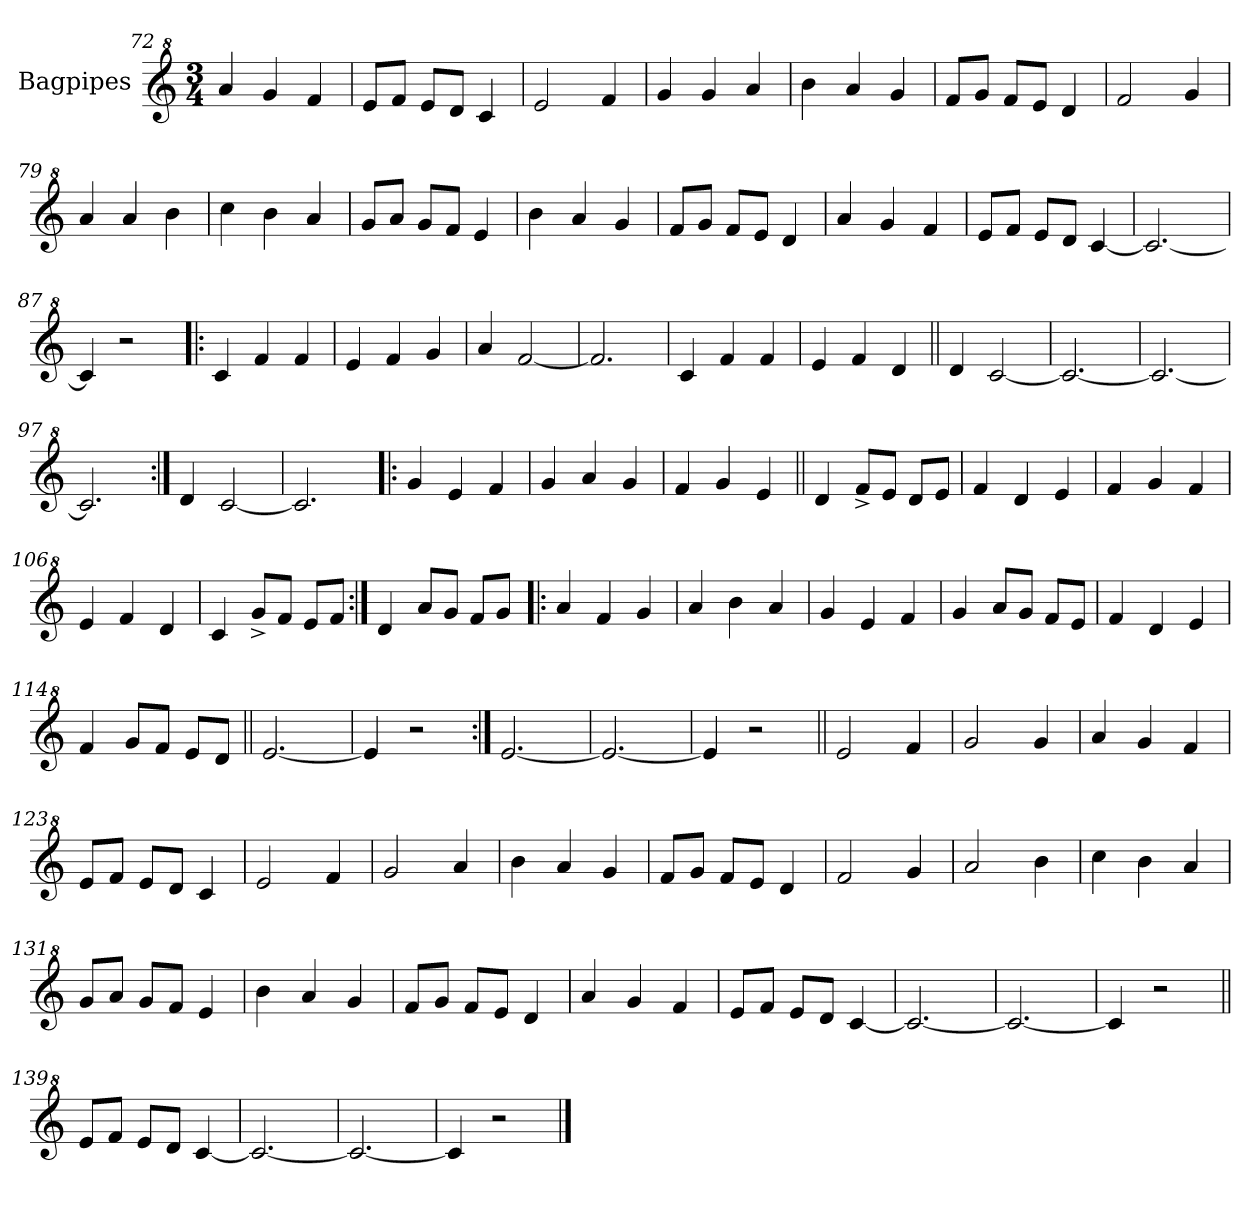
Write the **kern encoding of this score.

**kern
*part1
*staff1
*I"Bagpipes
*I'Bag
*clefG^2
*k[]
*C:
*M3/4
=72
4aa/
4gg/
4ff/
=73
8ee/L
8ff/J
8ee/L
8dd/J
4cc/
=74
2ee/
4ff/
=75
4gg/
4gg/
4aa/
=76
4bb\
4aa/
4gg/
=77
8ff/L
8gg/J
8ff/L
8ee/J
4dd/
=78
2ff/
4gg/
=79
4aa/
4aa/
4bb\
=80
4ccc\
4bb\
4aa/
!!LO:LB:g=z
=81
8gg/L
8aa/J
8gg/L
8ff/J
4ee/
=82
4bb\
4aa/
4gg/
=83
8ff/L
8gg/J
8ff/L
8ee/J
4dd/
=84
4aa/
4gg/
4ff/
=85
8ee/L
8ff/J
8ee/L
8dd/J
[4cc/
=86
2.cc/_
=87
4cc/]
2r
=88!|:
4cc/
4ff/
4ff/
=89
4ee/
4ff/
4gg/
=90
4aa/
[2ff/
=91
2.ff/]
=92
4cc/
4ff/
4ff/
!!LO:LB:g=z
=93
4ee/
4ff/
4dd/
=94||
4dd/
[2cc/
=95
2.cc/_
=96
2.cc/_
=97
2.cc/]
=98:|!
4dd/
[2cc/
=99
2.cc/]
=100!|:
4gg/
4ee/
4ff/
=101
4gg/
4aa/
4gg/
=102
4ff/
4gg/
4ee/
=103||
4dd/
8ff^/L
8ee/J
8dd/L
8ee/J
=104
4ff/
4dd/
4ee/
=105
4ff/
4gg/
4ff/
=106
4ee/
4ff/
4dd/
!!LO:LB:g=z
=107
4cc/
8gg^/L
8ff/J
8ee/L
8ff/J
=108:|!
4dd/
8aa/L
8gg/J
8ff/L
8gg/J
=109!|:
4aa/
4ff/
4gg/
=110
4aa/
4bb\
4aa/
=111
4gg/
4ee/
4ff/
=112
4gg/
8aa/L
8gg/J
8ff/L
8ee/J
=113
4ff/
4dd/
4ee/
=114
4ff/
8gg/L
8ff/J
8ee/L
8dd/J
=115||
[2.ee/
=116
4ee/]
2r
=117:|!
[2.ee/
=118
2.ee/_
!!LO:LB:g=z
=119
4ee/]
2r
=120||
2ee/
4ff/
=121
2gg/
4gg/
=122
4aa/
4gg/
4ff/
=123
8ee/L
8ff/J
8ee/L
8dd/J
4cc/
=124
2ee/
4ff/
=125
2gg/
4aa/
=126
4bb\
4aa/
4gg/
=127
8ff/L
8gg/J
8ff/L
8ee/J
4dd/
=128
2ff/
4gg/
=129
2aa/
4bb\
=130
4ccc\
4bb\
4aa/
=131
8gg/L
8aa/J
8gg/L
8ff/J
4ee/
!!LO:PB:g=z
=132
4bb\
4aa/
4gg/
=133
8ff/L
8gg/J
8ff/L
8ee/J
4dd/
=134
4aa/
4gg/
4ff/
=135
8ee/L
8ff/J
8ee/L
8dd/J
[4cc/
=136
2.cc/_
=137
2.cc/_
=138
4cc/]
2r
=139||
8ee/L
8ff/J
8ee/L
8dd/J
[4cc/
=140
2.cc/_
=141
2.cc/_
=142
4cc/]
2r
==
*-
